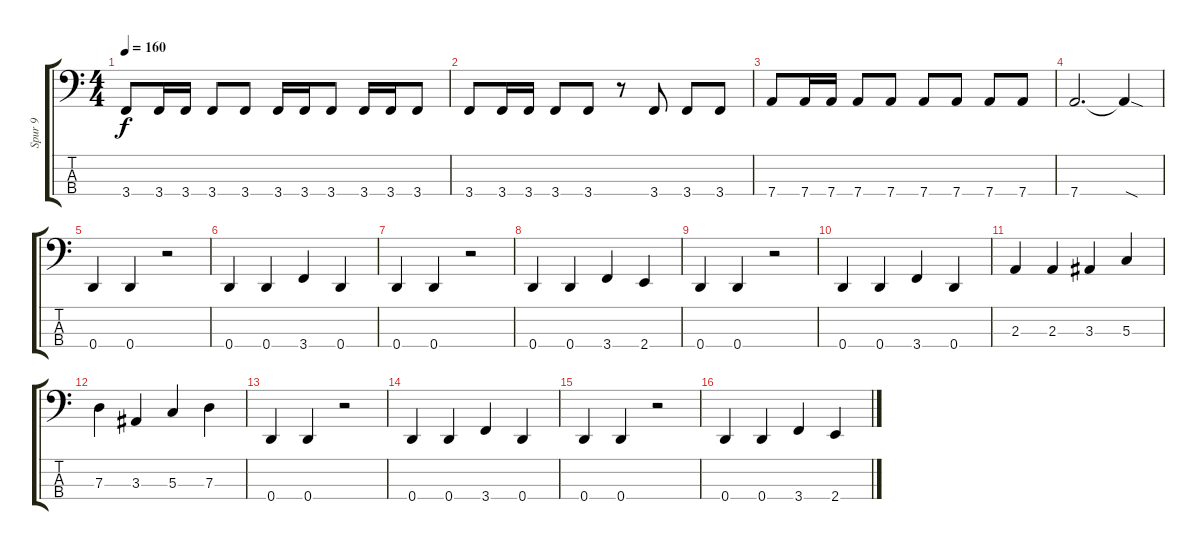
\track ("Spur 9" "Spur 9") {instrument electricbasspick}
\staff {score tabs}
\tuning (F2 C2 G1 D1) {hide}
\ts (4 4)
\tempo 160
\clef f4
\ks c
3.4.8{dy f} 3.4.16 3.4.16 3.4.8 3.4.8 3.4.16 3.4.16 3.4.8 3.4.16 3.4.16 3.4.8 |
3.4.8 3.4.16 3.4.16 3.4.8 3.4.8 r.8 3.4.8 3.4.8 3.4.8 |
7.4.8 7.4.16 7.4.16 7.4.8 7.4.8 7.4.8 7.4.8 7.4.8 7.4.8 |
7.4.2{d} 7.4{sod t}.4 |
0.4.4 0.4.4 r.2 |
0.4.4 0.4.4 3.4.4 0.4.4 |
0.4.4 0.4.4 r.2 |
0.4.4 0.4.4 3.4.4 2.4.4 |
0.4.4 0.4.4 r.2 |
0.4.4 0.4.4 3.4.4 0.4.4 |
2.3.4 2.3.4 3.3.4 5.3.4 |
7.3.4 3.3.4 5.3.4 7.3.4 |
0.4.4 0.4.4 r.2 |
0.4.4 0.4.4 3.4.4 0.4.4 |
0.4.4 0.4.4 r.2 |
0.4.4 0.4.4 3.4.4 2.4.4
